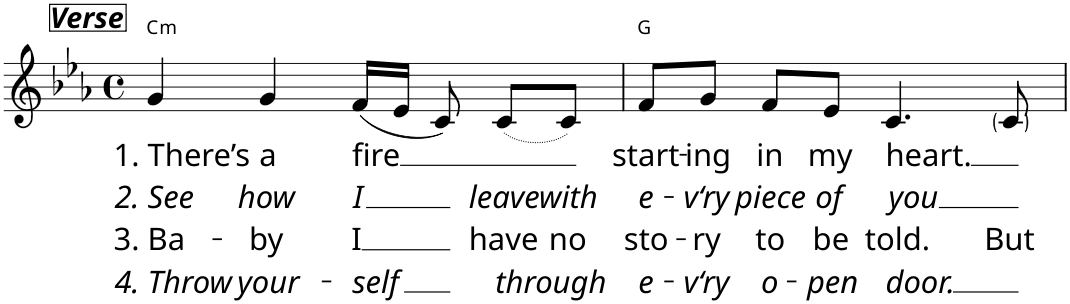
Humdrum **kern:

**kern	**text	**text	**text	**text	**harte
*part1	*part1	*part1	*part1	*part1	*part1
*staff1	*staff1	*staff1	*staff1	*staff1	*
*I"Piano	*	*	*	*	*
*I'Pno	*	*	*	*	*
*clefG2	*	*	*	*	*
*k[b-e-a-]	*	*	*	*	*
*E-:	*	*	*	*	*
*M4/4	*	*	*	*	*
*met(c)	*	*	*	*	*
=1	=1	=1	=1	=1	=1
!LO:TX:a:Bi:t=Verse	!	!	!	!	!
!	!LO:LY:b	!LO:LY:b	!LO:LY:b	!LO:LY:b	!LO:H:kt=m
4g/	1. There’s	2. See	3. Ba-	4. Throw	C:min
!	!LO:LY:b	!LO:LY:b	!LO:LY:b	!LO:LY:b	!
4g/	a	how	-by	your-	.
!	!LO:LY:b	!LO:LY:b	!LO:LY:b	!LO:LY:b	!
(16f/LL	fire	I	I	-self	.
16e-/JJ	.	.	.	.	.
8c/)	.	.	.	.	.
!	!	!LO:LY:b	!LO:LY:b	!LO:LY:b	!
(8c/L	.	leave	have	through	.
!	!	!LO:LY:b	!LO:LY:b	!	!
8c/J)	.	with	no	.	.
=2	=2	=2	=2	=2	=2
!	!LO:LY:b	!LO:LY:b	!LO:LY:b	!LO:LY:b	!
8f/L	start-	e-	sto-	e-	G:maj
!	!LO:LY:b	!LO:LY:b	!LO:LY:b	!LO:LY:b	!
8g/J	-ing	-v‘ry	-ry	-v‘ry	.
!	!LO:LY:b	!LO:LY:b	!LO:LY:b	!LO:LY:b	!
8f/L	in	piece	to	o-	.
!	!LO:LY:b	!LO:LY:b	!LO:LY:b	!LO:LY:b	!
8e-/J	my	of	be	-pen	.
!	!LO:LY:b	!LO:LY:b	!LO:LY:b	!LO:LY:b	!
4.c/	heart.	you	told.	door.	.
!	!	!	!LO:LY:b	!	!
8c/	.	.	But	.	.
=	=	=	=	=	=
*-	*-	*-	*-	*-	*-
